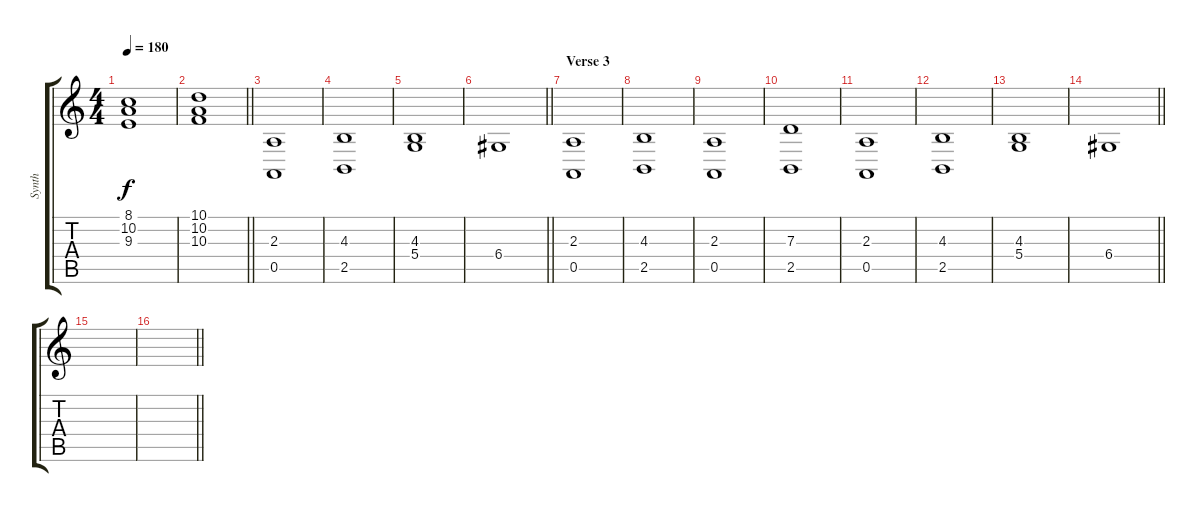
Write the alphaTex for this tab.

\track ("Synth " "Synth ") {instrument choiraahs}
\staff {score tabs}
\tuning (E4 B3 G3 D3 A2 E2) {hide}
\ts (4 4)
\tempo 180
\clef g2
\ks c
(8.1 10.2 9.3).1{dy f} |
\barLineRight lightlight
(10.1 10.2 10.3).1 |
\section ("" "")
(2.3 0.5).1 |
(4.3 2.5).1 |
(4.3 5.4).1 |
\barLineRight lightlight
6.4.1 |
\section ("" "Verse 3")
(2.3 0.5).1 |
(4.3 2.5).1 |
(2.3 0.5).1 |
(7.3 2.5).1 |
(2.3 0.5).1 |
(4.3 2.5).1 |
(4.3 5.4).1 |
\barLineRight lightlight
6.4.1 |
\section ("" "")
|
\barLineRight lightlight
